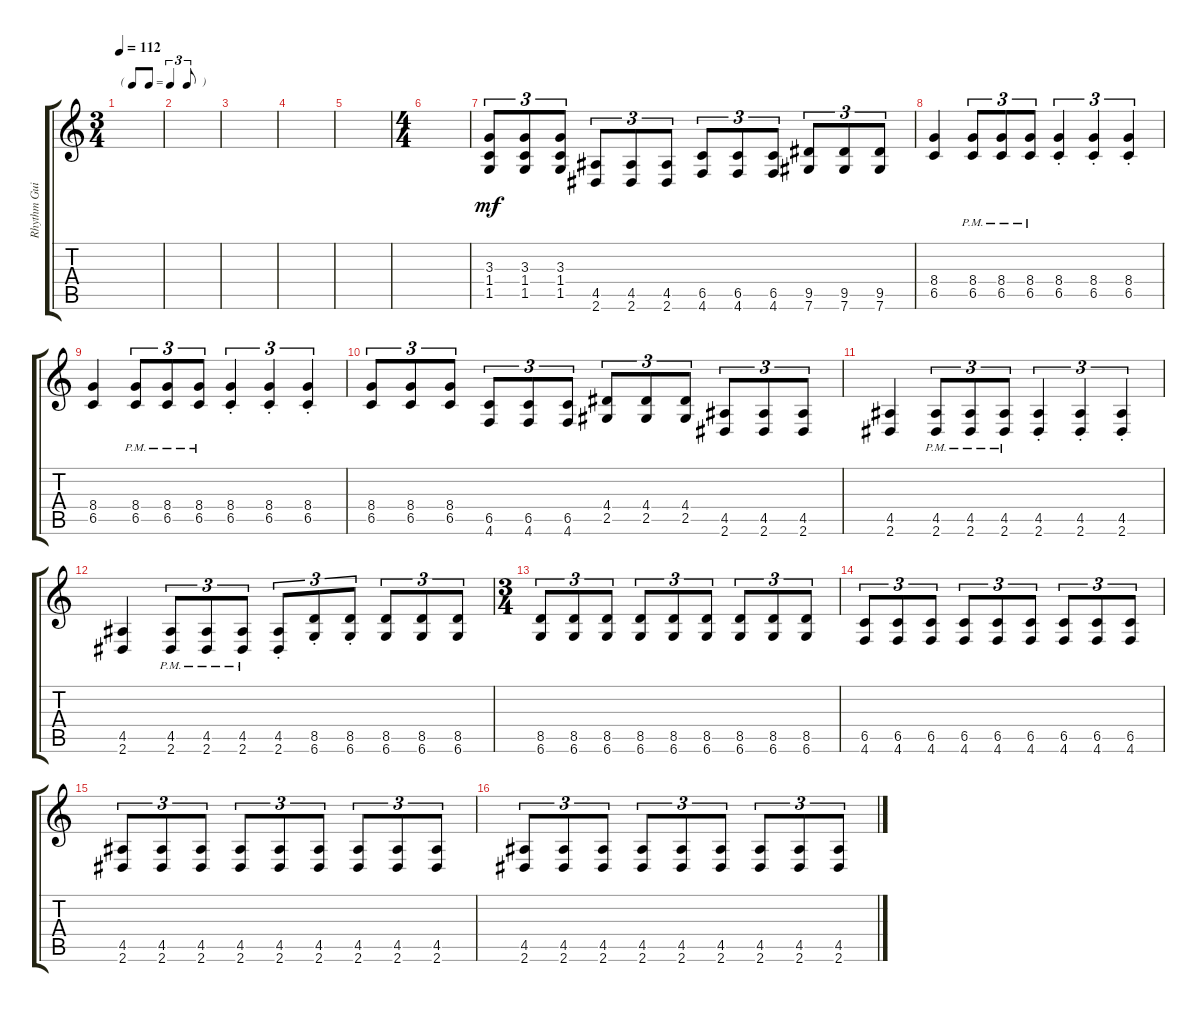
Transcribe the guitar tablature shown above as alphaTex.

\track ("Rhythm Guitar" "Rhythm Gui") {instrument overdrivenguitar}
\staff {score tabs}
\tuning (Db4 Ab3 E3 B2 Gb2 Db2) {hide}
\ts (3 4)
\tf triplet8th
\tempo 112
\clef g2
\ks c
|
|
|
|
|
\ts (4 4)
|
(3.3 1.4 1.5).8{tu (3 2) dy mf} (3.3 1.4 1.5).8{tu (3 2)} (3.3 1.4 1.5).8{tu (3 2)} (4.5 2.6).8{tu (3 2)} (4.5 2.6).8{tu (3 2)} (4.5 2.6).8{tu (3 2)} (6.5 4.6).8{tu (3 2)} (6.5 4.6).8{tu (3 2)} (6.5 4.6).8{tu (3 2)} (9.5 7.6).8{tu (3 2)} (9.5 7.6).8{tu (3 2)} (9.5 7.6).8{tu (3 2)} |
(8.4 6.5).4 (8.4{pm} 6.5{pm}).8{tu (3 2)} (8.4{pm} 6.5{pm}).8{tu (3 2)} (8.4{pm} 6.5{pm}).8{tu (3 2)} (8.4{st} 6.5{st}).4{tu (3 2)} (8.4{st} 6.5{st}).4{tu (3 2)} (8.4{st} 6.5{st}).4{tu (3 2)} |
(8.4 6.5).4 (8.4{pm} 6.5{pm}).8{tu (3 2)} (8.4{pm} 6.5{pm}).8{tu (3 2)} (8.4{pm} 6.5{pm}).8{tu (3 2)} (8.4{st} 6.5{st}).4{tu (3 2)} (8.4{st} 6.5{st}).4{tu (3 2)} (8.4{st} 6.5{st}).4{tu (3 2)} |
(8.4 6.5).8{tu (3 2)} (8.4 6.5).8{tu (3 2)} (8.4 6.5).8{tu (3 2)} (6.5 4.6).8{tu (3 2)} (6.5 4.6).8{tu (3 2)} (6.5 4.6).8{tu (3 2)} (4.4 2.5).8{tu (3 2)} (4.4 2.5).8{tu (3 2)} (4.4 2.5).8{tu (3 2)} (4.5 2.6).8{tu (3 2)} (4.5 2.6).8{tu (3 2)} (4.5 2.6).8{tu (3 2)} |
(4.5 2.6).4 (4.5{pm} 2.6).8{tu (3 2)} (4.5{pm} 2.6).8{tu (3 2)} (4.5{pm} 2.6).8{tu (3 2)} (4.5{st} 2.6).4{tu (3 2)} (4.5{st} 2.6).4{tu (3 2)} (4.5{st} 2.6).4{tu (3 2)} |
(4.5 2.6).4 (4.5{pm} 2.6).8{tu (3 2)} (4.5{pm} 2.6).8{tu (3 2)} (4.5{pm} 2.6).8{tu (3 2)} (4.5{st} 2.6).8{tu (3 2)} (8.5{st} 6.6).8{tu (3 2)} (8.5{st} 6.6).8{tu (3 2)} (8.5 6.6).8{tu (3 2)} (8.5 6.6).8{tu (3 2)} (8.5 6.6).8{tu (3 2)} |
\ts (3 4)
(8.5 6.6).8{tu (3 2)} (8.5 6.6).8{tu (3 2)} (8.5 6.6).8{tu (3 2)} (8.5 6.6).8{tu (3 2)} (8.5 6.6).8{tu (3 2)} (8.5 6.6).8{tu (3 2)} (8.5 6.6).8{tu (3 2)} (8.5 6.6).8{tu (3 2)} (8.5 6.6).8{tu (3 2)} |
(6.5 4.6).8{tu (3 2)} (6.5 4.6).8{tu (3 2)} (6.5 4.6).8{tu (3 2)} (6.5 4.6).8{tu (3 2)} (6.5 4.6).8{tu (3 2)} (6.5 4.6).8{tu (3 2)} (6.5 4.6).8{tu (3 2)} (6.5 4.6).8{tu (3 2)} (6.5 4.6).8{tu (3 2)} |
(4.5 2.6).8{tu (3 2)} (4.5 2.6).8{tu (3 2)} (4.5 2.6).8{tu (3 2)} (4.5 2.6).8{tu (3 2)} (4.5 2.6).8{tu (3 2)} (4.5 2.6).8{tu (3 2)} (4.5 2.6).8{tu (3 2)} (4.5 2.6).8{tu (3 2)} (4.5 2.6).8{tu (3 2)} |
(4.5 2.6).8{tu (3 2)} (4.5 2.6).8{tu (3 2)} (4.5 2.6).8{tu (3 2)} (4.5 2.6).8{tu (3 2)} (4.5 2.6).8{tu (3 2)} (4.5 2.6).8{tu (3 2)} (4.5 2.6).8{tu (3 2)} (4.5 2.6).8{tu (3 2)} (4.5 2.6).8{tu (3 2)}
